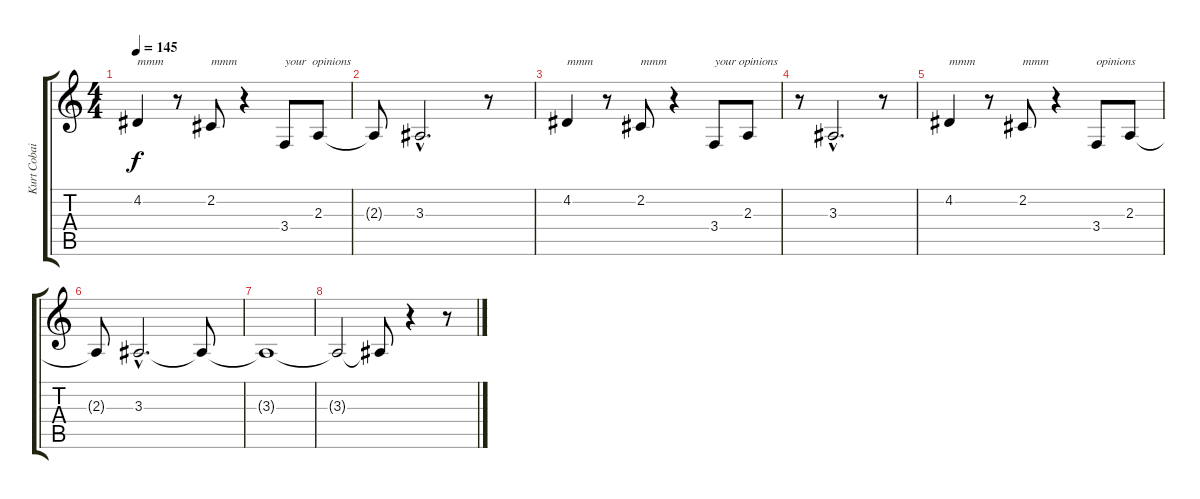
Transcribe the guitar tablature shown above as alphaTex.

\track ("Kurt Cobain Vocals" "Kurt Cobai") {instrument altosax}
\staff {score tabs}
\tuning (E4 B3 G3 D3 A2 E2) {hide}
\ts (4 4)
\tempo 145
\clef g2
\ks c
4.2.4{txt "mmm" dy f} r.8 2.2.8{txt "mmm"} r.4 3.4.8{txt "your  opinions"} 2.3.8 |
2.3{t}.8 3.3{hac}.2{d} r.8 |
4.2.4{txt "mmm"} r.8 2.2.8{txt "mmm"} r.4 3.4.8{txt "your opinions"} 2.3.8 |
r.8 3.3{hac}.2{d} r.8 |
4.2.4{txt "mmm"} r.8 2.2.8{txt "mmm"} r.4 3.4.8{txt "opinions"} 2.3.8 |
2.3{t}.8 3.3{hac}.2{d} 3.3{t}.8 |
3.3{t}.1 |
3.3{t}.2 3.3{t}.8 r.4 r.8
